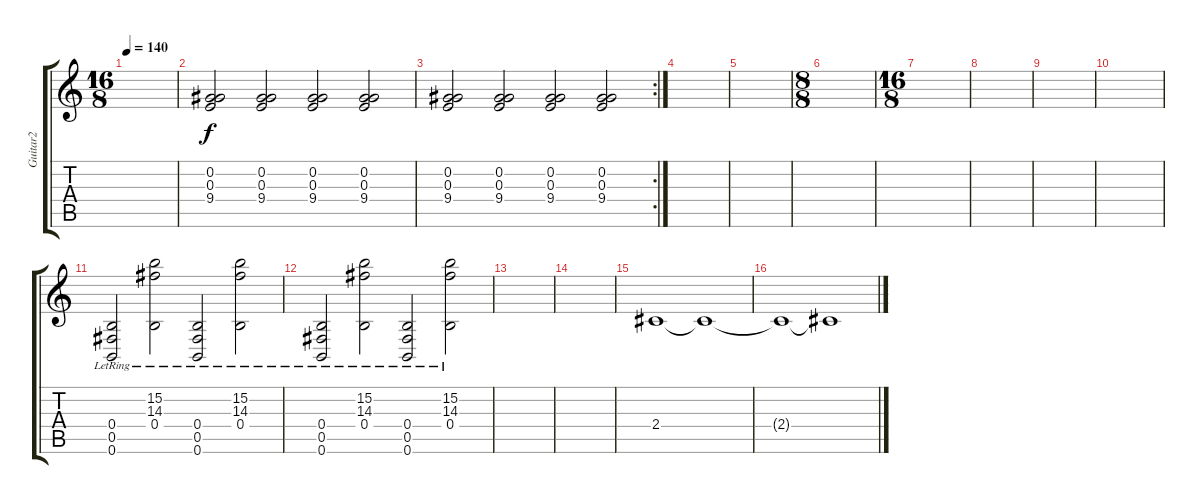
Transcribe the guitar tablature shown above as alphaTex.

\track ("Guitar2" "Guitar2") {instrument overdrivenguitar}
\staff {score tabs}
\tuning (B3 Ab3 E3 B2 Gb2 B1) {hide}
\ts (16 8)
\tempo 140
\clef g2
\ks c
|
(0.2 0.3 9.4).2 (0.2 0.3 9.4).2 (0.2 0.3 9.4).2 (0.2 0.3 9.4).2 |
\rc 2
(0.2 0.3 9.4).2 (0.2 0.3 9.4).2 (0.2 0.3 9.4).2 (0.2 0.3 9.4).2 |
|
|
\ts (8 8)
|
\ts (16 8)
|
|
|
|
(0.4{lr} 0.5{lr} 0.6{lr}).2 (15.2{lr} 14.3{lr} 0.4{lr}).2 (0.4{lr} 0.5{lr} 0.6{lr}).2 (15.2{lr} 14.3{lr} 0.4{lr}).2 |
(0.4{lr} 0.5{lr} 0.6{lr}).2 (15.2{lr} 14.3{lr} 0.4{lr}).2 (0.4{lr} 0.5{lr} 0.6{lr}).2 (15.2{lr} 14.3{lr} 0.4{lr}).2 |
|
|
2.4.1 2.4{t}.1 |
2.4{t}.1 2.4{t}.1
